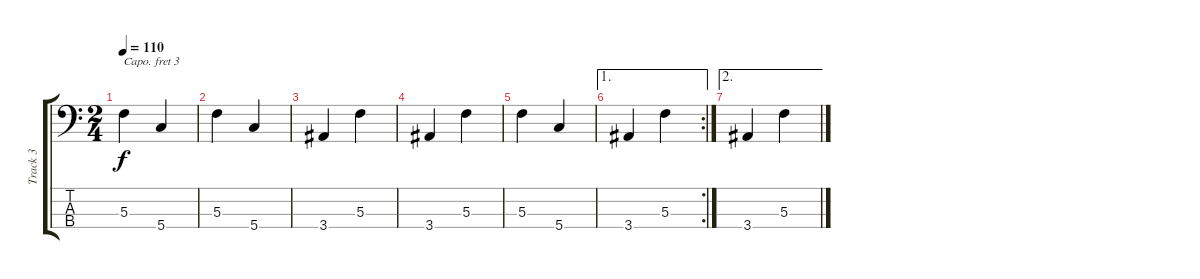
\track ("Track 3" "Track 3") {instrument acousticbass}
\staff {score tabs}
\capo 3
\tuning (G2 D2 A1 E1) {hide}
\ts (2 4)
\tempo 110
\clef f4
\ks c
5.3.4{dy f} 5.4.4 |
5.3.4 5.4.4 |
3.4.4 5.3.4 |
3.4.4 5.3.4 |
5.3.4 5.4.4 |
\ae 1
\rc 2
3.4.4 5.3.4 |
\ae 2
3.4.4 5.3.4
